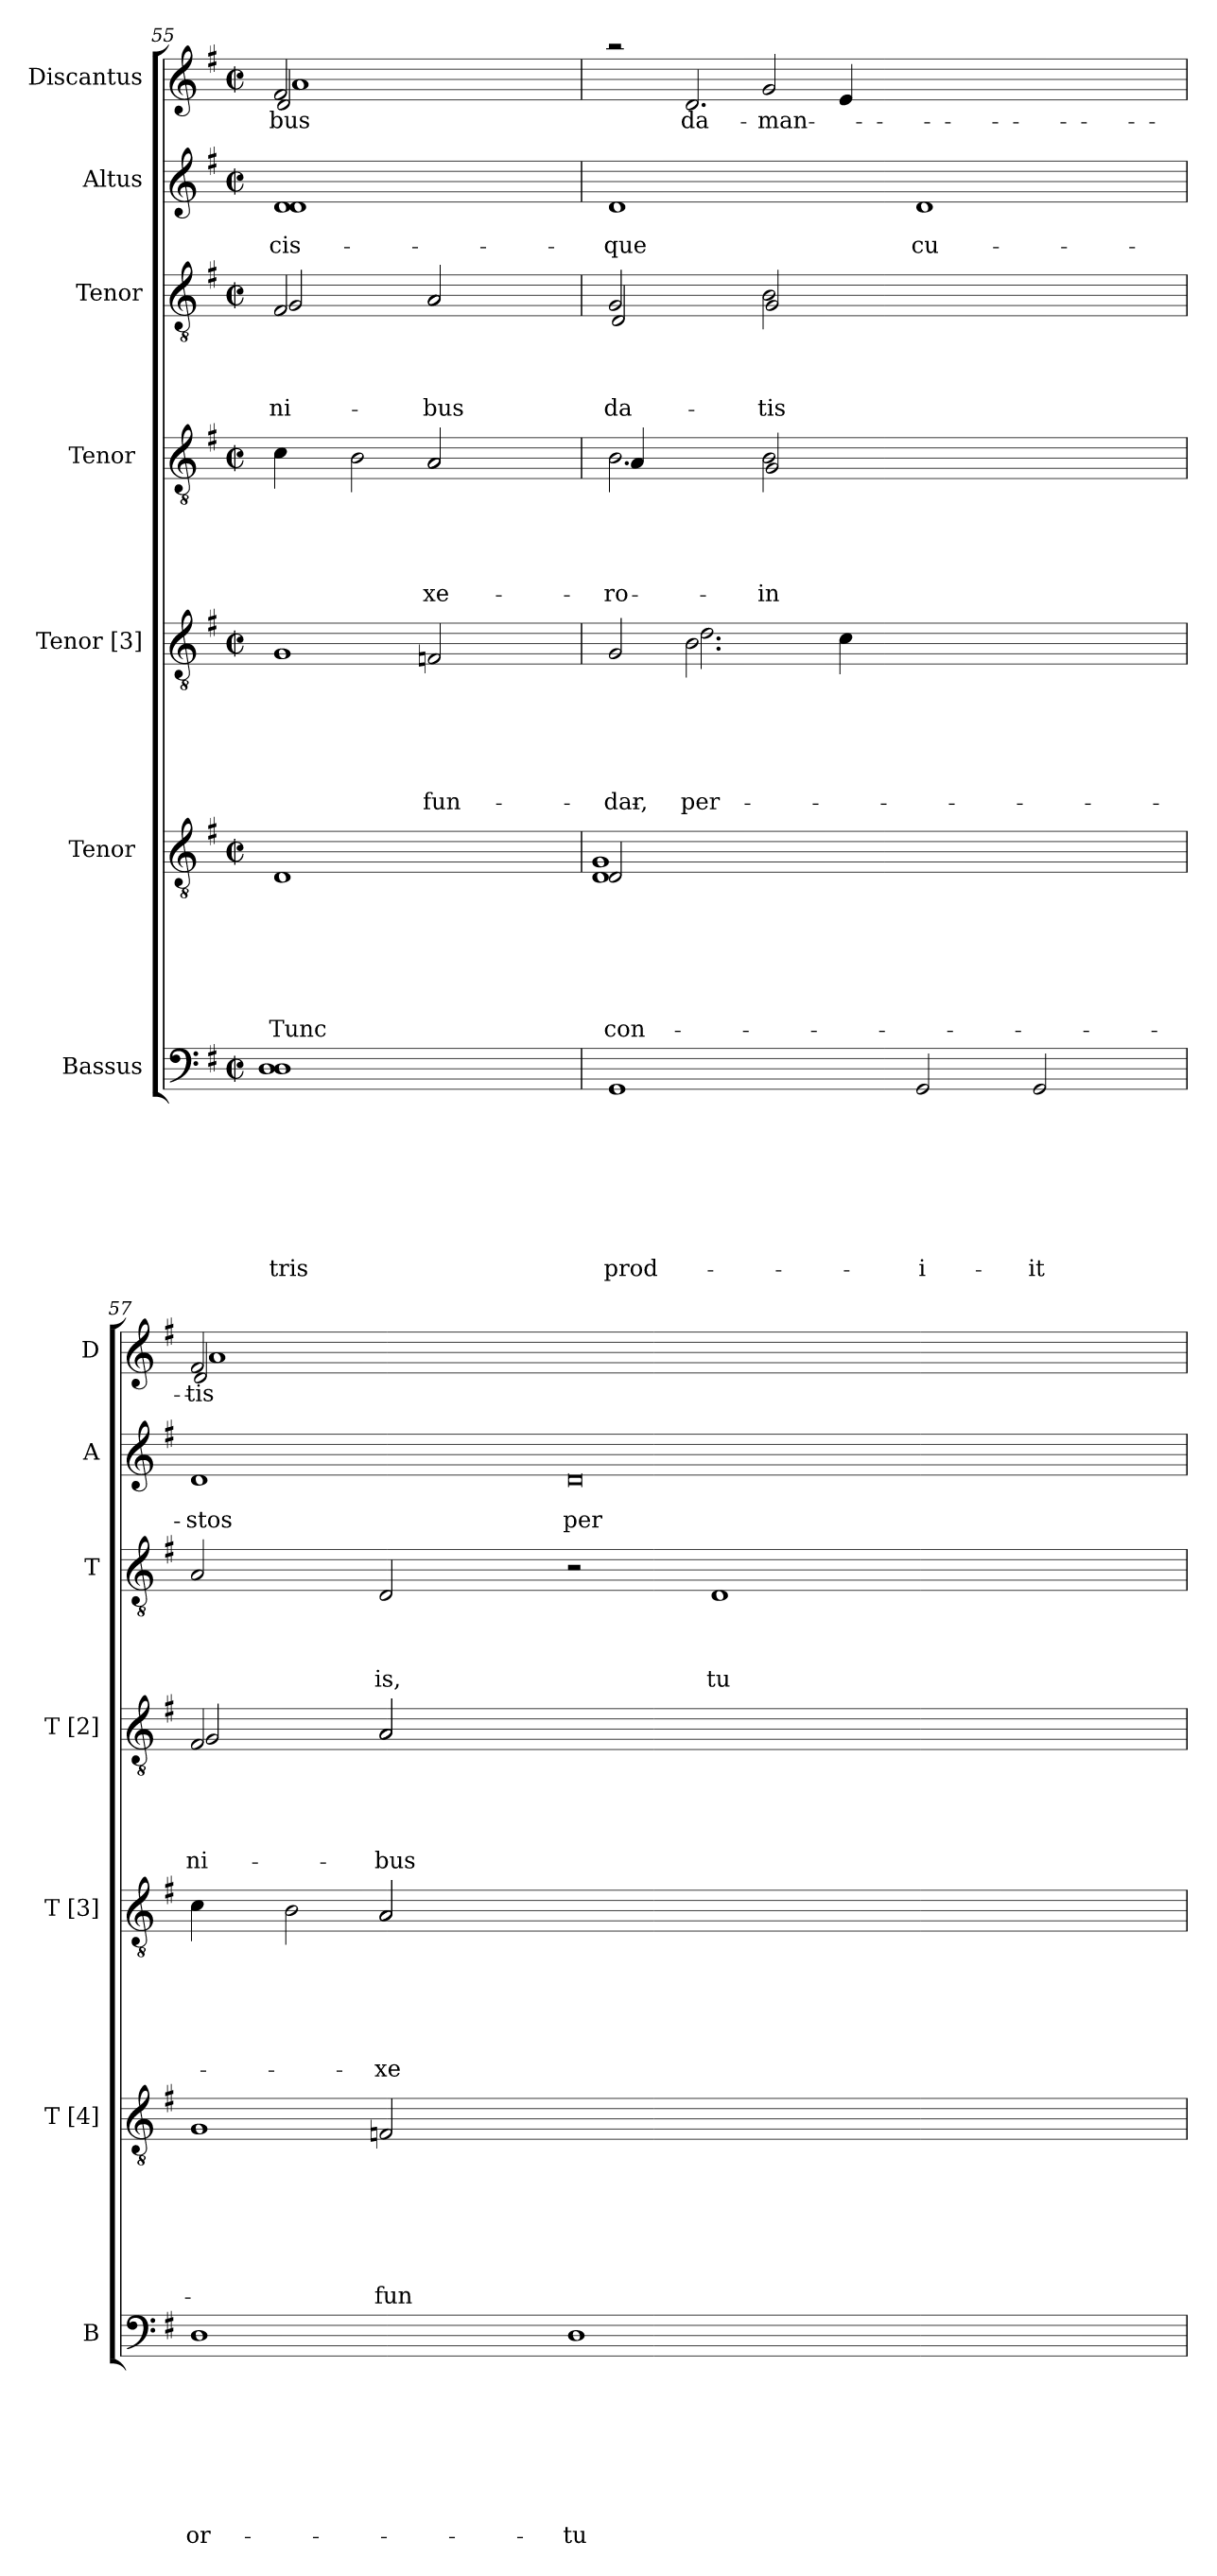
**kern	**text	**text	**text	**text	**text	**text	**text	**text	**kern	**text	**text	**text	**text	**text	**text	**text	**kern	**text	**text	**text	**text	**text	**text	**kern	**text	**text	**text	**text	**text	**kern	**text	**text	**text	**text	**kern	**text	**text	**kern	**text
*part7	*part7	*part7	*part7	*part7	*part7	*part7	*part7	*part7	*part6	*part6	*part6	*part6	*part6	*part6	*part6	*part6	*part5	*part5	*part5	*part5	*part5	*part5	*part5	*part4	*part4	*part4	*part4	*part4	*part4	*part3	*part3	*part3	*part3	*part3	*part2	*part2	*part2	*part1	*part1
*staff7	*staff7	*staff7	*staff7	*staff7	*staff7	*staff7	*staff7	*staff7	*staff6	*staff6	*staff6	*staff6	*staff6	*staff6	*staff6	*staff6	*staff5	*staff5	*staff5	*staff5	*staff5	*staff5	*staff5	*staff4	*staff4	*staff4	*staff4	*staff4	*staff4	*staff3	*staff3	*staff3	*staff3	*staff3	*staff2	*staff2	*staff2	*staff1	*staff1
*I"Bassus	*	*	*	*	*	*	*	*	*I"Tenor [4]	*	*	*	*	*	*	*	*I"Tenor [3]	*	*	*	*	*	*	*I"Tenor [2]	*	*	*	*	*	*I"Tenor	*	*	*	*	*I"Altus	*	*	*I"Discantus	*
*I'B	*	*	*	*	*	*	*	*	*I'T [4]	*	*	*	*	*	*	*	*I'T [3]	*	*	*	*	*	*	*I'T [2]	*	*	*	*	*	*I'T	*	*	*	*	*I'A	*	*	*I'D	*
*clefF4	*	*	*	*	*	*	*	*	*clefGv2	*	*	*	*	*	*	*	*clefGv2	*	*	*	*	*	*	*clefGv2	*	*	*	*	*	*clefGv2	*	*	*	*	*clefG2	*	*	*clefG2	*
*k[f#]	*	*	*	*	*	*	*	*	*k[f#]	*	*	*	*	*	*	*	*k[f#]	*	*	*	*	*	*	*k[f#]	*	*	*	*	*	*k[f#]	*	*	*	*	*k[f#]	*	*	*k[f#]	*
*G:	*	*	*	*	*	*	*	*	*G:	*	*	*	*	*	*	*	*G:	*	*	*	*	*	*	*G:	*	*	*	*	*	*G:	*	*	*	*	*G:	*	*	*G:	*
*M2/2	*	*	*	*	*	*	*	*	*M2/2	*	*	*	*	*	*	*	*M2/2	*	*	*	*	*	*	*M2/2	*	*	*	*	*	*M2/2	*	*	*	*	*M2/2	*	*	*M2/2	*
*met(c|)	*	*	*	*	*	*	*	*	*met(c|)	*	*	*	*	*	*	*	*met(c|)	*	*	*	*	*	*	*met(c|)	*	*	*	*	*	*met(c|)	*	*	*	*	*met(c|)	*	*	*met(c|)	*
=55	=55	=55	=55	=55	=55	=55	=55	=55	=55	=55	=55	=55	=55	=55	=55	=55	=55	=55	=55	=55	=55	=55	=55	=55	=55	=55	=55	=55	=55	=55	=55	=55	=55	=55	=55	=55	=55	=55	=55
!	!	!	!	!	!	!	!	!LO:LY:b:rj	!	!	!	!	!	!	!	!LO:LY:b	!	!	!	!	!	!	!	!	!	!	!	!	!	!	!	!	!	!LO:LY:b	!	!	!	!	!
*	*	*	*	*	*	*	*	*	*	*	*	*	*	*	*	*	*^	*	*	*	*	*	*	*^	*	*	*	*	*	*^	*	*	*	*	*	*	*	*	*
*	*	*	*	*	*	*	*	*	*	*	*	*	*	*	*	*	*	*	*	*	*	*	*	*	*	*^	*	*	*	*	*	*	*	*	*	*	*	*	*	*	*	*
!	!	!	!	!	!	!	!	!	!	!	!	!	!	!	!	!	!	!	!	!	!	!	!	!	!	!	!	!	!	!	!	!	!	!	!	!	!	!LO:LY:b	!	!	!LO:LY:b	!	!LO:LY:b
*	*	*	*	*	*	*	*	*	*	*	*	*	*	*	*	*	*	*	*	*	*	*	*	*	*	*	*	*	*	*	*	*	*	*	*	*	*	*	*	*	*	*^	*
*	*	*	*	*	*	*	*	*	*	*	*	*	*	*	*	*	*	*	*	*	*	*	*	*	*	*	*	*	*	*	*	*	*	*	*	*	*	*	*	*	*	*	*^	*
!	!	!	!	!	!	!	!	!	!	!	!	!	!	!	!	!	!	!	!	!	!	!	!	!	!	!	!	!	!	!	!	!	!	!	!	!	!	!	!	!	!	!	!	!	!LO:LY:b
1D 1D	.	.	.	.	.	.	.	-tris	1D	.	.	.	.	.	.	Tunc	1G	2ryy	.	.	.	.	.	.	4c\	2ryy	2ryy	.	.	.	.	.	2F#/	2G/	.	.	.	-ni-	1d 1d	.	-cis-	2f#/	2d/	1a	-bus
.	.	.	.	.	.	.	.	.	.	.	.	.	.	.	.	.	.	.	.	.	.	.	.	.	2B\	.	.	.	.	.	.	.	.	.	.	.	.	.	.	.	.	.	.	.	.
!	!	!	!	!	!	!	!	!	!	!	!	!	!	!	!	!	!	!	!	!	!	!	!	!LO:LY:b	!	!	!	!	!	!	!	!LO:LY:b	!	!	!	!	!	!	!	!	!	!	!	!	!
!	!	!	!	!	!	!	!	!	!	!	!	!	!	!	!	!	!	!	!	!	!	!	!	!	!	!	!	!	!	!	!	!LO:LY:b	!	!	!	!	!	!LO:LY:b	!	!	!	!	!	!	!
!	!	!	!	!	!	!	!	!	!	!	!	!	!	!	!	!	!	!	!	!	!	!	!	!	!	!	!	!	!	!	!	!	!	!	!	!	!	!LO:LY:b	!	!	!	!	!	!	!
.	.	.	.	.	.	.	.	.	.	.	.	.	.	.	.	.	.	2F/	.	.	.	.	.	-fun-	.	2A/	2A/	.	.	.	.	-xe-	2A/	2A/	.	.	.	-bus	.	.	.	2ryy	2ryy	.	.
.	.	.	.	.	.	.	.	.	.	.	.	.	.	.	.	.	.	.	.	.	.	.	.	.	4ryy	.	.	.	.	.	.	.	.	.	.	.	.	.	.	.	.	.	.	.	.
*	*	*	*	*	*	*	*	*	*	*	*	*	*	*	*	*	*v	*v	*	*	*	*	*	*	*	*	*	*	*	*	*	*	*	*	*	*	*	*	*	*	*	*	*	*	*
=56	=56	=56	=56	=56	=56	=56	=56	=56	=56	=56	=56	=56	=56	=56	=56	=56	=56	=56	=56	=56	=56	=56	=56	=56	=56	=56	=56	=56	=56	=56	=56	=56	=56	=56	=56	=56	=56	=56	=56	=56	=56	=56	=56	=56
!	!	!	!	!	!	!	!	!LO:LY:b	!	!	!	!	!	!	!	!LO:LY:b	!	!	!	!	!	!	!	!	!	!	!	!	!	!	!	!	!	!	!	!	!	!	!	!	!	!	!	!
*	*	*	*	*	*	*	*	*	*^	*	*	*	*	*	*	*	*	*	*	*	*	*	*	*	*	*	*	*	*	*	*	*	*	*	*	*	*	*	*	*	*	*	*	*
!	!	!	!	!	!	!	!	!	!	!	!	!	!	!	!	!	!LO:LY:b	!	!	!	!	!	!	!LO:LY:b	!	!	!	!	!	!	!	!LO:LY:b	!	!	!	!	!	!LO:LY:b	!	!	!LO:LY:b	!	!	!	!
*	*	*	*	*	*	*	*	*	*	*	*	*	*	*	*	*	*	*^	*	*	*	*	*	*	*	*	*	*	*	*	*	*	*	*	*	*	*	*	*	*	*	*	*	*	*
*	*	*	*	*	*	*	*	*	*	*	*	*	*	*	*	*	*	*	*^	*	*	*	*	*	*	*	*	*	*	*	*	*	*	*	*	*	*	*	*	*	*	*	*	*	*	*
*	*	*	*	*	*	*	*	*	*	*	*	*	*	*	*	*	*	*	*	*^	*	*	*	*	*	*	*	*	*	*	*	*	*	*	*	*	*	*	*	*	*	*	*	*	*	*	*
1GG	.	.	.	.	.	.	.	prod-	2D/	1D 1G	.	.	.	.	.	.	con-	2G/	4ryy	2.ryy	4ryy	.	.	.	.	.	-dar,	2.B\	4A/	2ryy	.	.	.	.	-ro	2G/	2D/	.	.	.	da-	1d	.	-que	2raa	4ryy	2.ryy	.
!	!	!	!	!	!	!	!	!	!	!	!	!	!	!	!	!	!	!	!	!	!	!	!	!	!	!	!LO:LY:b	!	!	!	!	!	!	!	!	!	!	!	!	!	!	!	!	!	!	!	!	!
!	!	!	!	!	!	!	!	!	!	!	!	!	!	!	!	!	!	!	!	!	!	!	!	!	!	!	!LO:LY:b	!	!	!	!	!	!	!	!	!	!	!	!	!	!	!	!	!	!	!	!	!LO:LY:b:rj
.	.	.	.	.	.	.	.	.	.	.	.	.	.	.	.	.	.	.	2.B\	.	2.d\	.	.	.	.	.	per-	.	4ryy	.	.	.	.	.	.	.	.	.	.	.	.	.	.	.	.	2.d/	.	-da-
!	!	!	!	!	!	!	!	!	!	!	!	!	!	!	!	!	!	!	!	!	!	!	!	!	!	!	!	!	!	!	!	!	!	!	!LO:LY:b	!	!	!	!	!	!LO:LY:b	!	!	!	!	!	!	!
!	!	!	!	!	!	!	!	!	!	!	!	!	!	!	!	!	!	!	!	!	!	!	!	!	!	!	!	!	!	!	!	!	!	!	!	!	!	!	!	!	!LO:LY:b	!	!	!	!	!	!	!LO:LY:b
.	.	.	.	.	.	.	.	.	1ryy	.	.	.	.	.	.	.	.	1ryy	.	.	.	.	.	.	.	.	.	.	2B\	2G/	.	.	.	.	in	2B\	2G/	.	.	.	-tis	.	.	.	2g/	.	.	man-
.	.	.	.	.	.	.	.	.	.	.	.	.	.	.	.	.	.	.	.	4c\	.	.	.	.	.	.	.	1ryy	.	.	.	.	.	.	.	.	.	.	.	.	.	.	.	.	.	.	4e/	.
!	!	!	!	!	!	!	!	!LO:LY:b:rj	!	!	!	!	!	!	!	!	!	!	!	!	!	!	!	!	!	!	!	!	!	!	!	!	!	!	!	!	!	!	!	!	!	!	!	!LO:LY:b	!	!	!	!
2GG/	.	.	.	.	.	.	.	-i-	.	1ryy	.	.	.	.	.	.	.	.	1ryy	1ryy	1ryy	.	.	.	.	.	.	.	1ryy	1ryy	.	.	.	.	.	1ryy	1ryy	.	.	.	.	1d	.	cu-	1ryy	1ryy	1ryy	.
!	!	!	!	!	!	!	!	!LO:LY:b	!	!	!	!	!	!	!	!	!	!	!	!	!	!	!	!	!	!	!	!	!	!	!	!	!	!	!	!	!	!	!	!	!	!	!	!	!	!	!	!
2GG/	.	.	.	.	.	.	.	-it	2ryy	.	.	.	.	.	.	.	.	2ryy	.	.	.	.	.	.	.	.	.	.	.	.	.	.	.	.	.	.	.	.	.	.	.	.	.	.	.	.	.	.
.	.	.	.	.	.	.	.	.	.	.	.	.	.	.	.	.	.	.	.	.	.	.	.	.	.	.	.	4ryy	.	.	.	.	.	.	.	.	.	.	.	.	.	.	.	.	.	.	.	.
*	*	*	*	*	*	*	*	*	*	*	*	*	*	*	*	*	*	*v	*v	*v	*v	*	*	*	*	*	*	*	*	*	*	*	*	*	*	*v	*v	*	*	*	*	*	*	*	*	*	*	*
*	*	*	*	*	*	*	*	*	*	*	*	*	*	*	*	*	*	*	*	*	*	*	*	*	*v	*v	*v	*	*	*	*	*	*	*	*	*	*	*	*	*	*	*	*	*
=57	=57	=57	=57	=57	=57	=57	=57	=57	=57	=57	=57	=57	=57	=57	=57	=57	=57	=57	=57	=57	=57	=57	=57	=57	=57	=57	=57	=57	=57	=57	=57	=57	=57	=57	=57	=57	=57	=57	=57	=57	=57	=57
!	!	!	!	!	!	!	!	!LO:LY:b	!	!	!	!	!	!	!	!	!	!	!	!	!	!	!	!	!	!	!	!	!	!LO:LY:b	!	!	!	!	!	!	!	!	!	!	!	!
*	*	*	*	*	*	*	*	*	*	*	*	*	*	*	*	*	*	*^	*	*	*	*	*	*	*^	*	*	*	*	*	*	*	*	*	*	*	*	*	*	*	*	*
*	*	*	*	*	*	*	*	*	*	*	*	*	*	*	*	*	*	*	*^	*	*	*	*	*	*	*	*	*	*	*	*	*	*	*	*	*	*	*	*	*	*	*	*	*
!	!	!	!	!	!	!	!	!	!	!	!	!	!	!	!	!	!	!	!	!	!	!	!	!	!	!	!	!	!	!	!	!	!LO:LY:b	!	!	!	!	!	!	!	!LO:LY:b	!	!	!	!LO:LY:b
1D	.	.	.	.	.	.	.	or-	1G	2ryy	.	.	.	.	.	.	.	4c\	2ryy	2ryy	.	.	.	.	.	.	2F#/	2G/	.	.	.	.	-ni-	2A/	.	.	.	.	1d	.	-stos	2f#/	2d/	1a	-tis
.	.	.	.	.	.	.	.	.	.	.	.	.	.	.	.	.	.	2B\	.	.	.	.	.	.	.	.	.	.	.	.	.	.	.	.	.	.	.	.	.	.	.	.	.	.	.
!	!	!	!	!	!	!	!	!	!	!	!	!	!	!	!	!	!LO:LY:b	!	!	!	!	!	!	!	!	!LO:LY:b	!	!	!	!	!	!	!	!	!	!	!	!	!	!	!	!	!	!	!
!	!	!	!	!	!	!	!	!	!	!	!	!	!	!	!	!	!	!	!	!	!	!	!	!	!	!LO:LY:b	!	!	!	!	!	!	!LO:LY:b	!	!	!	!	!	!	!	!	!	!	!	!
!	!	!	!	!	!	!	!	!	!	!	!	!	!	!	!	!	!	!	!	!	!	!	!	!	!	!	!	!	!	!	!	!	!LO:LY:b	!	!	!	!	!LO:LY:b	!	!	!	!	!	!	!
.	.	.	.	.	.	.	.	.	.	2F/	.	.	.	.	.	.	-fun-	.	2A/	2A/	.	.	.	.	.	-xe-	2A/	2A/	.	.	.	.	-bus	2D/	.	.	.	is,	.	.	.	0ryy	0ryy	.	.
.	.	.	.	.	.	.	.	.	.	.	.	.	.	.	.	.	.	0ryy	.	.	.	.	.	.	.	.	.	.	.	.	.	.	.	.	.	.	.	.	.	.	.	.	.	.	.
!	!	!	!	!	!	!	!	!LO:LY:b	!	!	!	!	!	!	!	!	!	!	!	!	!	!	!	!	!	!	!	!	!	!	!	!	!	!	!	!	!	!	!	!	!LO:LY:b	!	!	!	!
1D	.	.	.	.	.	.	.	-tu	0ryy	0ryy	.	.	.	.	.	.	.	.	0ryy	0ryy	.	.	.	.	.	.	0ryy	0ryy	.	.	.	.	.	2r	.	.	.	.	0d	.	per-	.	.	0ryy	.
!	!	!	!	!	!	!	!	!	!	!	!	!	!	!	!	!	!	!	!	!	!	!	!	!	!	!	!	!	!	!	!	!	!	!	!	!	!	!LO:LY:b	!	!	!	!	!	!	!
.	.	.	.	.	.	.	.	.	.	.	.	.	.	.	.	.	.	.	.	.	.	.	.	.	.	.	.	.	.	.	.	.	.	1D	.	.	.	tu-	.	.	.	.	.	.	.
1ryy	.	.	.	.	.	.	.	.	.	.	.	.	.	.	.	.	.	.	.	.	.	.	.	.	.	.	.	.	.	.	.	.	.	.	.	.	.	.	.	.	.	.	.	.	.
.	.	.	.	.	.	.	.	.	.	.	.	.	.	.	.	.	.	.	.	.	.	.	.	.	.	.	.	.	.	.	.	.	.	2ryy	.	.	.	.	.	.	.	2ryy	2ryy	.	.
.	.	.	.	.	.	.	.	.	.	.	.	.	.	.	.	.	.	4ryy	.	.	.	.	.	.	.	.	.	.	.	.	.	.	.	.	.	.	.	.	.	.	.	.	.	.	.
*	*	*	*	*	*	*	*	*	*v	*v	*	*	*	*	*	*	*	*	*	*	*	*	*	*	*	*	*v	*v	*	*	*	*	*	*	*	*	*	*	*	*	*	*v	*v	*v	*
*	*	*	*	*	*	*	*	*	*	*	*	*	*	*	*	*	*v	*v	*v	*	*	*	*	*	*	*	*	*	*	*	*	*	*	*	*	*	*	*	*	*	*
=	=	=	=	=	=	=	=	=	=	=	=	=	=	=	=	=	=	=	=	=	=	=	=	=	=	=	=	=	=	=	=	=	=	=	=	=	=	=	=
*-	*-	*-	*-	*-	*-	*-	*-	*-	*-	*-	*-	*-	*-	*-	*-	*-	*-	*-	*-	*-	*-	*-	*-	*-	*-	*-	*-	*-	*-	*-	*-	*-	*-	*-	*-	*-	*-	*-	*-
